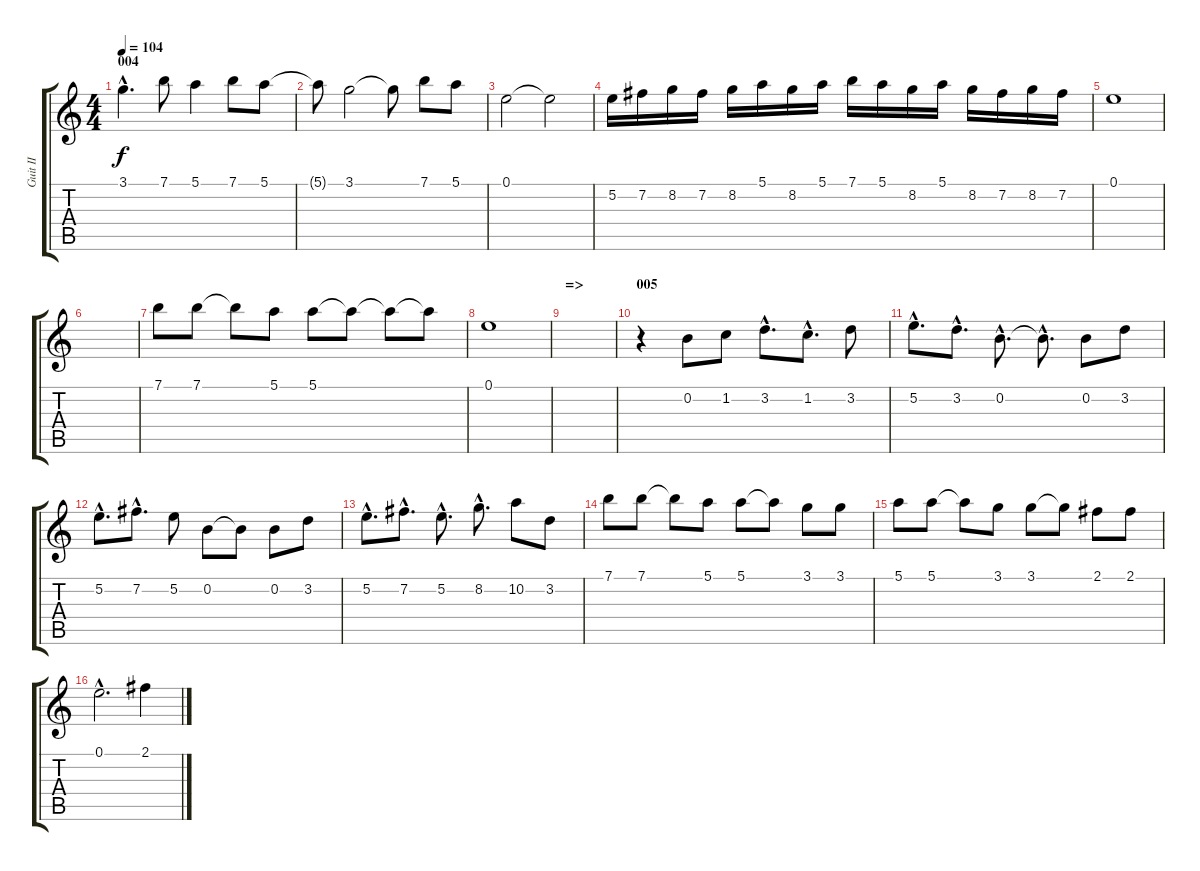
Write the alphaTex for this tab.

\track ("Guit II" "Guit II") {instrument overdrivenguitar}
\staff {score tabs}
\tuning (E4 B3 G3 D3 A2 E2) {hide}
\ts (4 4)
\section ("" "004")
\tempo 104
\clef g2
\ks c
3.1{hac}.4{d dy f} 7.1.8 5.1.4 7.1.8 5.1.8 |
5.1{t}.8 3.1.2 3.1{t}.8 7.1.8 5.1.8 |
0.1.2 0.1{t}.2 |
5.2.16 7.2.16 8.2.16 7.2.16 8.2.16 5.1.16 8.2.16 5.1.16 7.1.16 5.1.16 8.2.16 5.1.16 8.2.16 7.2.16 8.2.16 7.2.16 |
0.1.1 |
|
7.1.8 7.1.8 7.1{t}.8 5.1.8 5.1.8 5.1{t}.8 5.1{t}.8 5.1{t}.8 |
0.1.1 |
\section ("" "=>")
|
\section ("" "005")
r.4 0.2.8 1.2.8 3.2{hac}.8{d} 1.2{hac}.8{d} 3.2.8 |
5.2{hac}.8{d} 3.2{hac}.8{d} 0.2{hac}.8{d} 0.2{hac t}.8{d} 0.2.8 3.2.8 |
5.2{hac}.8{d} 7.2{hac}.8{d} 5.2.8 0.2.8 0.2{t}.8 0.2.8 3.2.8 |
5.2{hac}.8{d} 7.2{hac}.8{d} 5.2{hac}.8{d} 8.2{hac}.8{d} 10.2.8 3.2.8 |
7.1.8 7.1.8 7.1{t}.8 5.1.8 5.1.8 5.1{t}.8 3.1.8 3.1.8 |
5.1.8 5.1.8 5.1{t}.8 3.1.8 3.1.8 3.1{t}.8 2.1.8 2.1.8 |
0.1{hac}.2{d} 2.1.4
